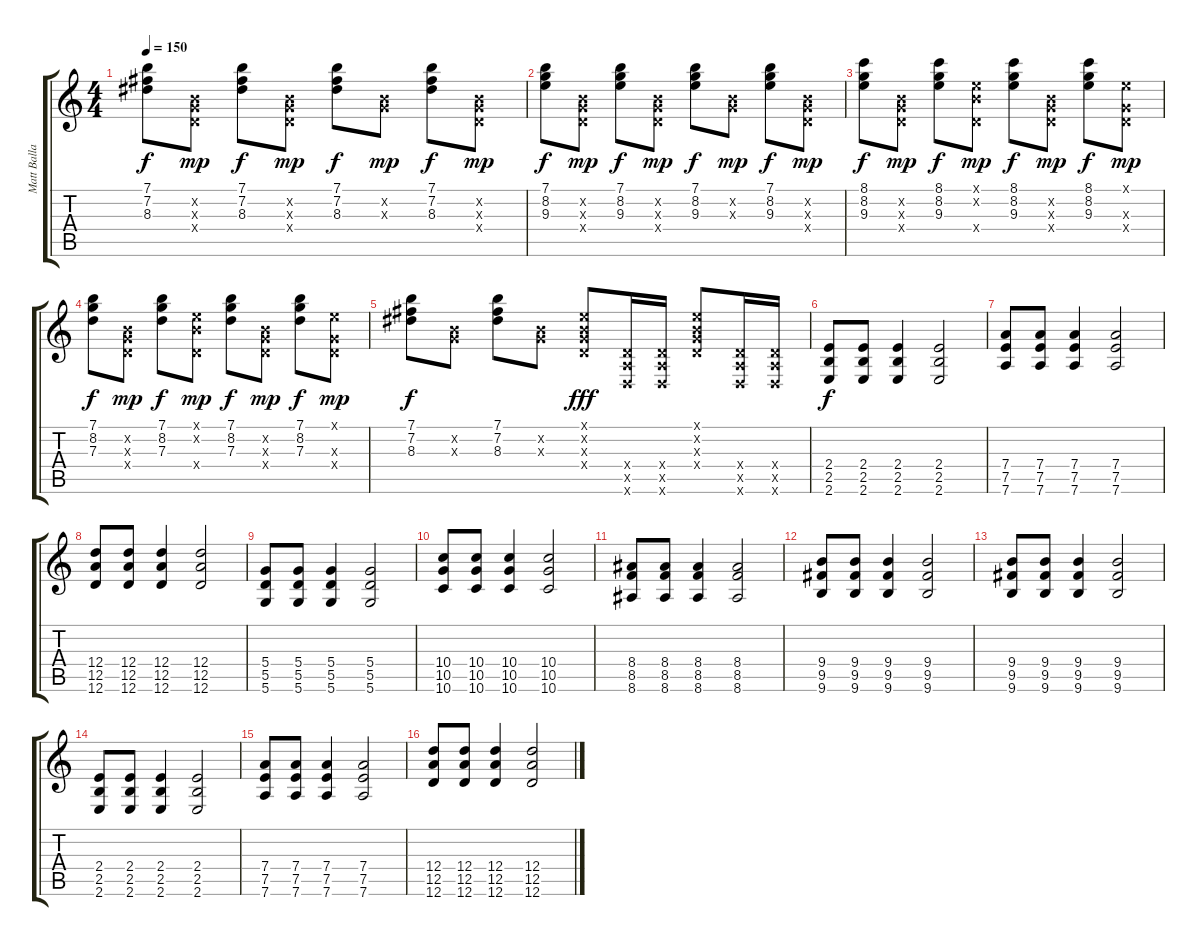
\track ("Matt Ballamy" "Matt Balla") {instrument overdrivenguitar}
\staff {score tabs}
\tuning (E4 B3 G3 D3 A2 D2) {hide}
\ts (4 4)
\tempo 150
\clef g2
\ks c
(7.1 7.2 8.3).8{dy f} (0.2{x} 0.3{x} 0.4{x}).8{dy mp} (7.1 7.2 8.3).8{dy f} (0.2{x} 0.3{x} 0.4{x}).8{dy mp} (7.1 7.2 8.3).8{dy f} (0.2{x} 0.3{x}).8{dy mp} (7.1 7.2 8.3).8{dy f} (0.2{x} 0.3{x} 0.4{x}).8{dy mp} |
(7.1 8.2 9.3).8{dy f} (0.2{x} 0.3{x} 0.4{x}).8{dy mp} (7.1 8.2 9.3).8{dy f} (0.2{x} 0.3{x} 0.4{x}).8{dy mp} (7.1 8.2 9.3).8{dy f} (0.2{x} 0.3{x}).8{dy mp} (7.1 8.2 9.3).8{dy f} (0.2{x} 0.3{x} 0.4{x}).8{dy mp} |
(8.1 8.2 9.3).8{dy f} (0.2{x} 0.3{x} 0.4{x}).8{dy mp} (8.1 8.2 9.3).8{dy f} (0.1{x} 0.2{x} 0.4{x}).8{dy mp} (8.1 8.2 9.3).8{dy f} (0.2{x} 0.3{x} 0.4{x}).8{dy mp} (8.1 8.2 9.3).8{dy f} (0.1{x} 0.3{x} 0.4{x}).8{dy mp} |
(7.1 8.2 7.3).8{dy f} (0.2{x} 0.3{x} 0.4{x}).8{dy mp} (7.1 8.2 7.3).8{dy f} (0.1{x} 0.2{x} 0.4{x}).8{dy mp} (7.1 8.2 7.3).8{dy f} (0.2{x} 0.3{x} 0.4{x}).8{dy mp} (7.1 8.2 7.3).8{dy f} (0.1{x} 0.3{x} 0.4{x}).8{dy mp} |
(7.1 7.2 8.3).8{dy f} (0.2{x} 0.3{x}).8 (7.1 7.2 8.3).8 (0.2{x} 0.3{x}).8 (0.1{x} 0.2{x} 0.3{x} 0.4{x}).8{dy fff instrument overdrivenguitar} (0.4{x} 0.5{x} 0.6{x}).16 (0.4{x} 0.5{x} 0.6{x}).16 (0.1{x} 0.2{x} 0.3{x} 0.4{x}).8 (0.4{x} 0.5{x} 0.6{x}).16 (0.4{x} 0.5{x} 0.6{x}).16 |
(2.4 2.5 2.6).8{dy f} (2.4 2.5 2.6).8 (2.4 2.5 2.6).4 (2.4 2.5 2.6).2 |
(7.4 7.5 7.6).8 (7.4 7.5 7.6).8 (7.4 7.5 7.6).4 (7.4 7.5 7.6).2 |
(12.4 12.5 12.6).8 (12.4 12.5 12.6).8 (12.4 12.5 12.6).4 (12.4 12.5 12.6).2 |
(5.4 5.5 5.6).8 (5.4 5.5 5.6).8 (5.4 5.5 5.6).4 (5.4 5.5 5.6).2 |
(10.4 10.5 10.6).8 (10.4 10.5 10.6).8 (10.4 10.5 10.6).4 (10.4 10.5 10.6).2 |
(8.4 8.5 8.6).8 (8.4 8.5 8.6).8 (8.4 8.5 8.6).4 (8.4 8.5 8.6).2 |
(9.4 9.5 9.6).8 (9.4 9.5 9.6).8 (9.4 9.5 9.6).4 (9.4 9.5 9.6).2 |
(9.4 9.5 9.6).8 (9.4 9.5 9.6).8 (9.4 9.5 9.6).4 (9.4 9.5 9.6).2 |
(2.4 2.5 2.6).8 (2.4 2.5 2.6).8 (2.4 2.5 2.6).4 (2.4 2.5 2.6).2 |
(7.4 7.5 7.6).8 (7.4 7.5 7.6).8 (7.4 7.5 7.6).4 (7.4 7.5 7.6).2 |
(12.4 12.5 12.6).8 (12.4 12.5 12.6).8 (12.4 12.5 12.6).4 (12.4 12.5 12.6).2
